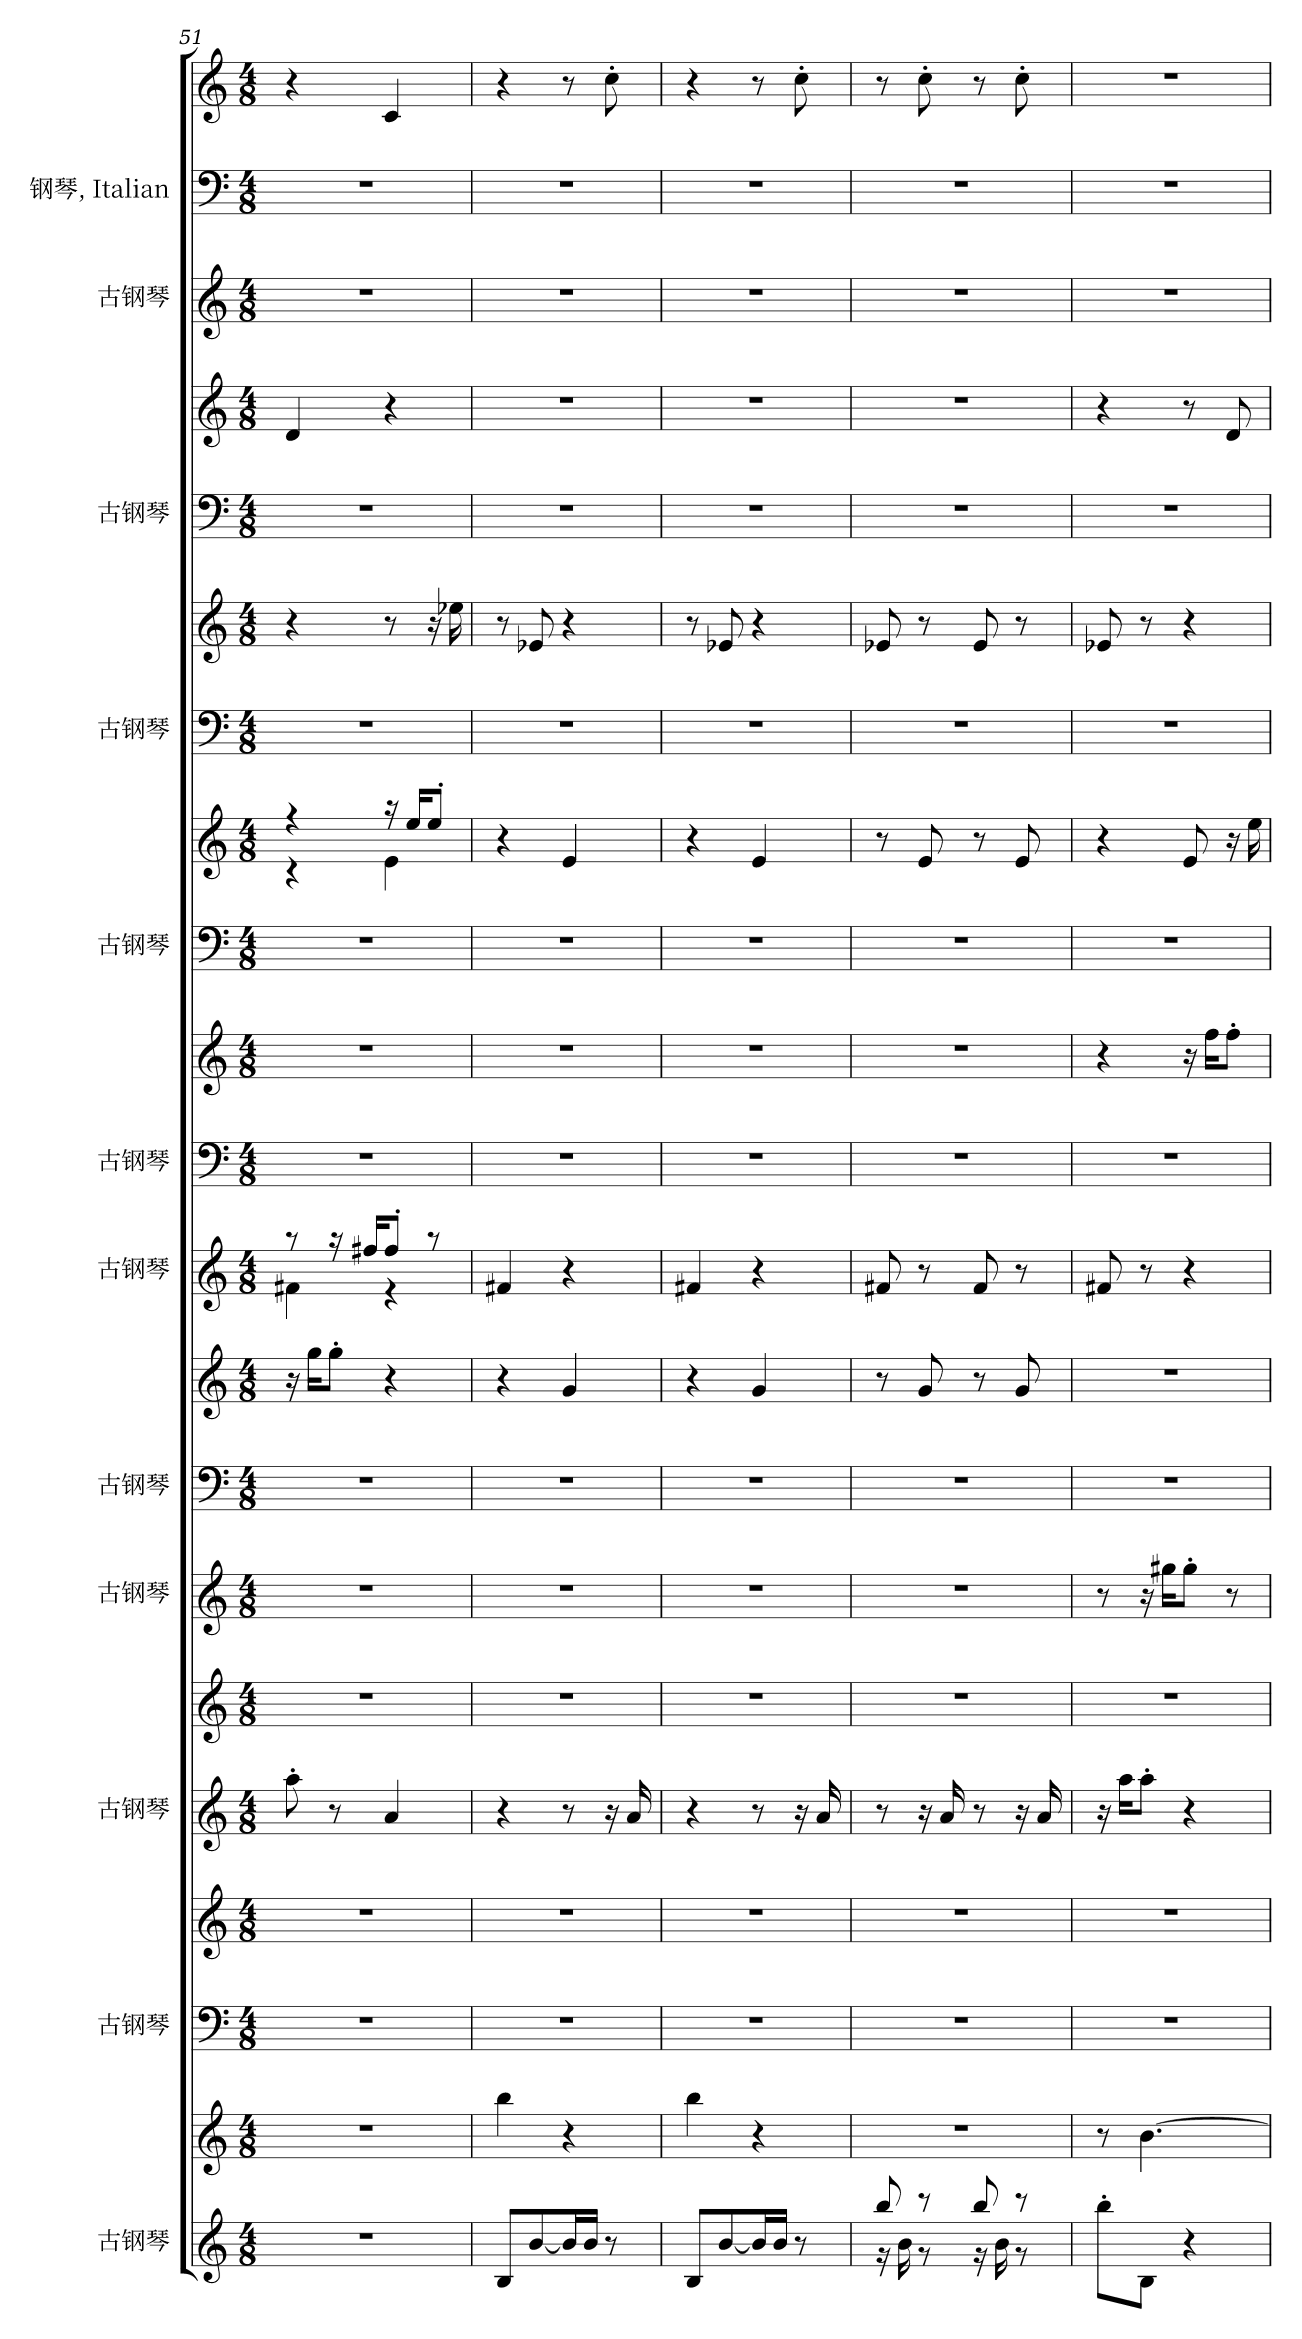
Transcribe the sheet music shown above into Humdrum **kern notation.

**kern	**kern	**kern	**kern	**kern	**kern	**kern	**kern	**kern	**kern	**kern	**kern	**kern	**kern	**kern	**kern	**kern	**kern	**kern	**kern	**kern
*part12	*part12	*part11	*part11	*part10	*part10	*part9	*part8	*part8	*part7	*part6	*part6	*part5	*part5	*part4	*part4	*part3	*part3	*part2	*part1	*part1
*staff21	*staff20	*staff19	*staff18	*staff17	*staff16	*staff15	*staff14	*staff13	*staff12	*staff11	*staff10	*staff9	*staff8	*staff7	*staff6	*staff5	*staff4	*staff3	*staff2	*staff1
*I"古钢琴	*	*I"古钢琴	*	*I"古钢琴	*	*I"古钢琴	*I"古钢琴	*	*I"古钢琴	*I"古钢琴	*	*I"古钢琴	*	*I"古钢琴	*	*I"古钢琴	*	*I"古钢琴	*I"钢琴, Italian	*
*clefG2	*clefG2	*clefF4	*clefG2	*clefG2	*clefG2	*clefG2	*clefF4	*clefG2	*clefG2	*clefF4	*clefG2	*clefF4	*clefG2	*clefF4	*clefG2	*clefF4	*clefG2	*clefG2	*clefF4	*clefG2
*k[]	*k[]	*k[]	*k[]	*k[]	*k[]	*k[]	*k[]	*k[]	*k[]	*k[]	*k[]	*k[]	*k[]	*k[]	*k[]	*k[]	*k[]	*k[]	*k[]	*k[]
*M4/8	*M4/8	*M4/8	*M4/8	*M4/8	*M4/8	*M4/8	*M4/8	*M4/8	*M4/8	*M4/8	*M4/8	*M4/8	*M4/8	*M4/8	*M4/8	*M4/8	*M4/8	*M4/8	*M4/8	*M4/8
=51	=51	=51	=51	=51	=51	=51	=51	=51	=51	=51	=51	=51	=51	=51	=51	=51	=51	=51	=51	=51
*	*	*	*	*	*	*	*	*	*^	*	*	*	*^	*	*	*	*	*	*	*
2r	2r	2r	2r	8aa'\	2r	2r	2r	16r	8r	4f#X\	2r	2r	2r	4r	4r	2r	4r	2r	4d/	2r	2r	4r
.	.	.	.	.	.	.	.	16gg\KL	.	.	.	.	.	.	.	.	.	.	.	.	.	.
.	.	.	.	8r	.	.	.	8gg'\J	16r	.	.	.	.	.	.	.	.	.	.	.	.	.
.	.	.	.	.	.	.	.	.	16ff#X/KL	.	.	.	.	.	.	.	.	.	.	.	.	.
.	.	.	.	4a/	.	.	.	4r	8ff#'/J	4r	.	.	.	16r	4e\	.	8r	.	4r	.	.	4c/
.	.	.	.	.	.	.	.	.	.	.	.	.	.	16ee/KL	.	.	.	.	.	.	.	.
.	.	.	.	.	.	.	.	.	8r	.	.	.	.	8ee'/J	.	.	16r	.	.	.	.	.
.	.	.	.	.	.	.	.	.	.	.	.	.	.	.	.	.	16ee-X\	.	.	.	.	.
*	*	*	*	*	*	*	*	*	*v	*v	*	*	*	*v	*v	*	*	*	*	*	*	*
=52	=52	=52	=52	=52	=52	=52	=52	=52	=52	=52	=52	=52	=52	=52	=52	=52	=52	=52	=52	=52
8B/L	4bb\	2r	2r	4r	2r	2r	2r	4r	4f#X/	2r	2r	2r	4r	2r	8r	2r	2r	2r	2r	4r
[8b/	.	.	.	.	.	.	.	.	.	.	.	.	.	.	8e-X/	.	.	.	.	.
16b/L]	4r	.	.	8r	.	.	.	4g/	4r	.	.	.	4e/	.	4r	.	.	.	.	8r
16b/JJ	.	.	.	.	.	.	.	.	.	.	.	.	.	.	.	.	.	.	.	.
8r	.	.	.	16r	.	.	.	.	.	.	.	.	.	.	.	.	.	.	.	8cc'\
.	.	.	.	16a/	.	.	.	.	.	.	.	.	.	.	.	.	.	.	.	.
!!LO:PB:g=z
=53	=53	=53	=53	=53	=53	=53	=53	=53	=53	=53	=53	=53	=53	=53	=53	=53	=53	=53	=53	=53
8B/L	4bb\	2r	2r	4r	2r	2r	2r	4r	4f#X/	2r	2r	2r	4r	2r	8r	2r	2r	2r	2r	4r
[8b/	.	.	.	.	.	.	.	.	.	.	.	.	.	.	8e-X/	.	.	.	.	.
16b/L]	4r	.	.	8r	.	.	.	4g/	4r	.	.	.	4e/	.	4r	.	.	.	.	8r
16b/JJ	.	.	.	.	.	.	.	.	.	.	.	.	.	.	.	.	.	.	.	.
8r	.	.	.	16r	.	.	.	.	.	.	.	.	.	.	.	.	.	.	.	8cc'\
.	.	.	.	16a/	.	.	.	.	.	.	.	.	.	.	.	.	.	.	.	.
=54	=54	=54	=54	=54	=54	=54	=54	=54	=54	=54	=54	=54	=54	=54	=54	=54	=54	=54	=54	=54
*^	*	*	*	*	*	*	*	*	*	*	*	*	*	*	*	*	*	*	*	*
8bb/	16r	2r	2r	2r	8r	2r	2r	2r	8r	8f#X/	2r	2r	2r	8r	2r	8e-X/	2r	2r	2r	2r	8r
.	16b\	.	.	.	.	.	.	.	.	.	.	.	.	.	.	.	.	.	.	.	.
8r	8r	.	.	.	16r	.	.	.	8g/	8r	.	.	.	8e/	.	8r	.	.	.	.	8cc'\
.	.	.	.	.	16a/	.	.	.	.	.	.	.	.	.	.	.	.	.	.	.	.
8bb/	16r	.	.	.	8r	.	.	.	8r	8f#/	.	.	.	8r	.	8e-/	.	.	.	.	8r
.	16b\	.	.	.	.	.	.	.	.	.	.	.	.	.	.	.	.	.	.	.	.
8r	8r	.	.	.	16r	.	.	.	8g/	8r	.	.	.	8e/	.	8r	.	.	.	.	8cc'\
.	.	.	.	.	16a/	.	.	.	.	.	.	.	.	.	.	.	.	.	.	.	.
*v	*v	*	*	*	*	*	*	*	*	*	*	*	*	*	*	*	*	*	*	*	*
=55	=55	=55	=55	=55	=55	=55	=55	=55	=55	=55	=55	=55	=55	=55	=55	=55	=55	=55	=55	=55
8bb'\L	8r	2r	2r	16r	2r	8r	2r	2r	8f#X/	2r	4r	2r	4r	2r	8e-X/	2r	4r	2r	2r	2r
.	.	.	.	16aa\KL	.	.	.	.	.	.	.	.	.	.	.	.	.	.	.	.
8B\J	[4.b\	.	.	8aa'\J	.	16r	.	.	8r	.	.	.	.	.	8r	.	.	.	.	.
.	.	.	.	.	.	16gg#X\KL	.	.	.	.	.	.	.	.	.	.	.	.	.	.
4r	.	.	.	4r	.	8gg#'\J	.	.	4r	.	16r	.	8e/	.	4r	.	8r	.	.	.
.	.	.	.	.	.	.	.	.	.	.	16ff\KL	.	.	.	.	.	.	.	.	.
.	.	.	.	.	.	8r	.	.	.	.	8ff'\J	.	16r	.	.	.	8d/	.	.	.
.	.	.	.	.	.	.	.	.	.	.	.	.	16ee\	.	.	.	.	.	.	.
=	=	=	=	=	=	=	=	=	=	=	=	=	=	=	=	=	=	=	=	=
*-	*-	*-	*-	*-	*-	*-	*-	*-	*-	*-	*-	*-	*-	*-	*-	*-	*-	*-	*-	*-
